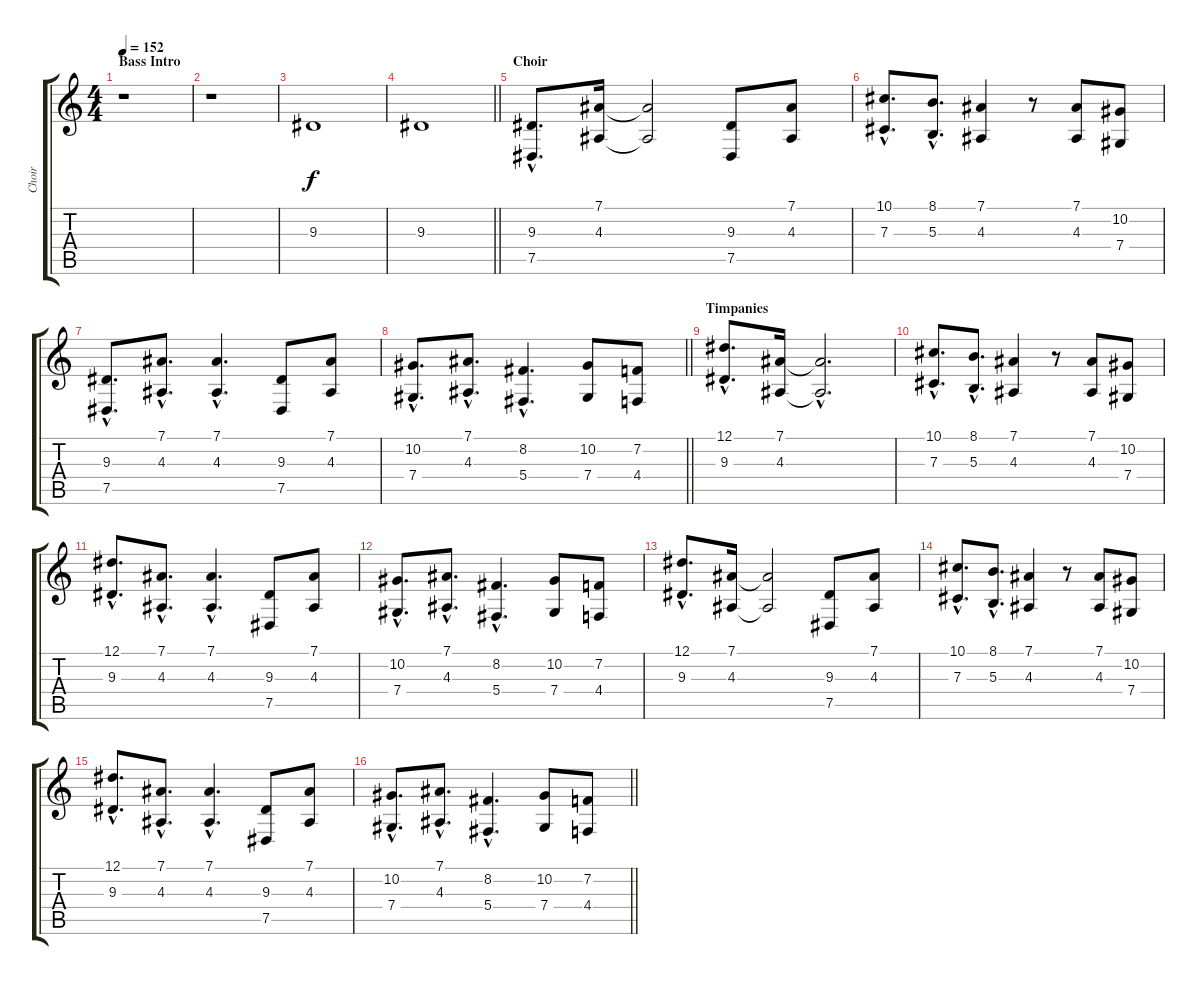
\track ("Choir" "Choir") {instrument choiraahs}
\staff {score tabs}
\tuning (Eb4 Bb3 Gb3 Db3 Ab2 Eb2) {hide}
\ts (4 4)
\section ("" "Bass Intro")
\tempo 152
\tempo 90
\tempo 152
\clef g2
\ks c
r.1{dy f instrument choiraahs} |
r.1 |
9.3.1{volume 5} |
\barLineRight lightlight
9.3.1 |
\section ("" "Choir")
(9.3{hac} 7.5{hac}).8{d volume 16} (7.1 4.3).16 (7.1{t} 4.3{t}).2 (9.3 7.5).8 (7.1 4.3).8 |
(10.1{hac} 7.3{hac}).8{d} (8.1{hac} 5.3{hac}).8{d} (7.1 4.3).4 r.8 (7.1 4.3).8 (10.2 7.4).8 |
(9.3{hac} 7.5{hac}).8{d} (7.1{hac} 4.3{hac}).8{d} (7.1{hac} 4.3{hac}).4{d} (9.3 7.5).8 (7.1 4.3).8 |
\barLineRight lightlight
(10.2{hac} 7.4{hac}).8{d} (7.1{hac} 4.3{hac}).8{d} (8.2{hac} 5.4{hac}).4{d} (10.2 7.4).8 (7.2 4.4).8 |
\section ("" "Timpanies")
(12.1{hac} 9.3{hac}).8{d} (7.1 4.3).16 (7.1{hac t} 4.3{hac t}).2{d} |
(10.1{hac} 7.3{hac}).8{d} (8.1{hac} 5.3{hac}).8{d} (7.1 4.3).4 r.8 (7.1 4.3).8 (10.2 7.4).8 |
(12.1{hac} 9.3{hac}).8{d} (7.1{hac} 4.3{hac}).8{d} (7.1{hac} 4.3{hac}).4{d} (9.3 7.5).8 (7.1 4.3).8 |
(10.2{hac} 7.4{hac}).8{d} (7.1{hac} 4.3{hac}).8{d} (8.2{hac} 5.4{hac}).4{d} (10.2 7.4).8 (7.2 4.4).8 |
(12.1{hac} 9.3{hac}).8{d} (7.1 4.3).16 (7.1{t} 4.3{t}).2 (9.3 7.5).8 (7.1 4.3).8 |
(10.1{hac} 7.3{hac}).8{d} (8.1{hac} 5.3{hac}).8{d} (7.1 4.3).4 r.8 (7.1 4.3).8 (10.2 7.4).8 |
(12.1{hac} 9.3{hac}).8{d} (7.1{hac} 4.3{hac}).8{d} (7.1{hac} 4.3{hac}).4{d} (9.3 7.5).8 (7.1 4.3).8 |
\barLineRight lightlight
(10.2{hac} 7.4{hac}).8{d} (7.1{hac} 4.3{hac}).8{d} (8.2{hac} 5.4{hac}).4{d} (10.2 7.4).8 (7.2 4.4).8
